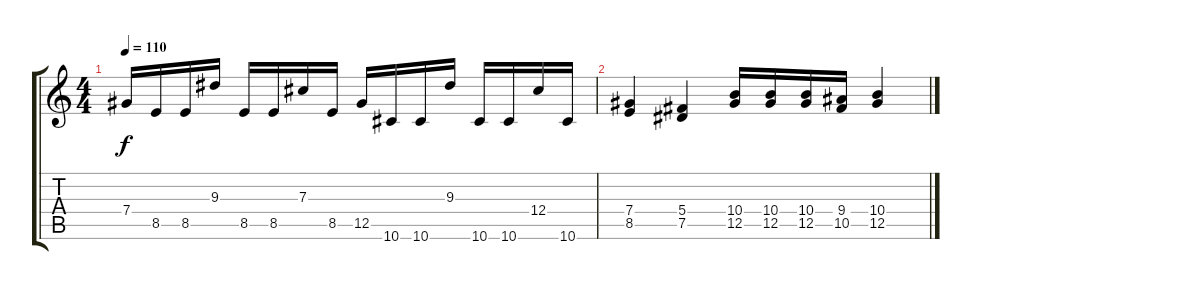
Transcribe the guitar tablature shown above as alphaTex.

\track "" {instrument distortionguitar}
\staff {score tabs}
\tuning (Eb4 Bb3 Gb3 Db3 Ab2 Eb2) {hide}
\ts (4 4)
\tempo 110
\clef g2
\ks c
7.4.16{dy f} 8.5.16 8.5.16 9.3.16 8.5.16 8.5.16 7.3.16 8.5.16 12.5.16 10.6.16 10.6.16 9.3.16 10.6.16 10.6.16 12.4.16 10.6.16 |
(7.4 8.5).4 (5.4 7.5).4 (10.4 12.5).16 (10.4 12.5).16 (10.4 12.5).16 (9.4 10.5).16 (10.4 12.5).4
